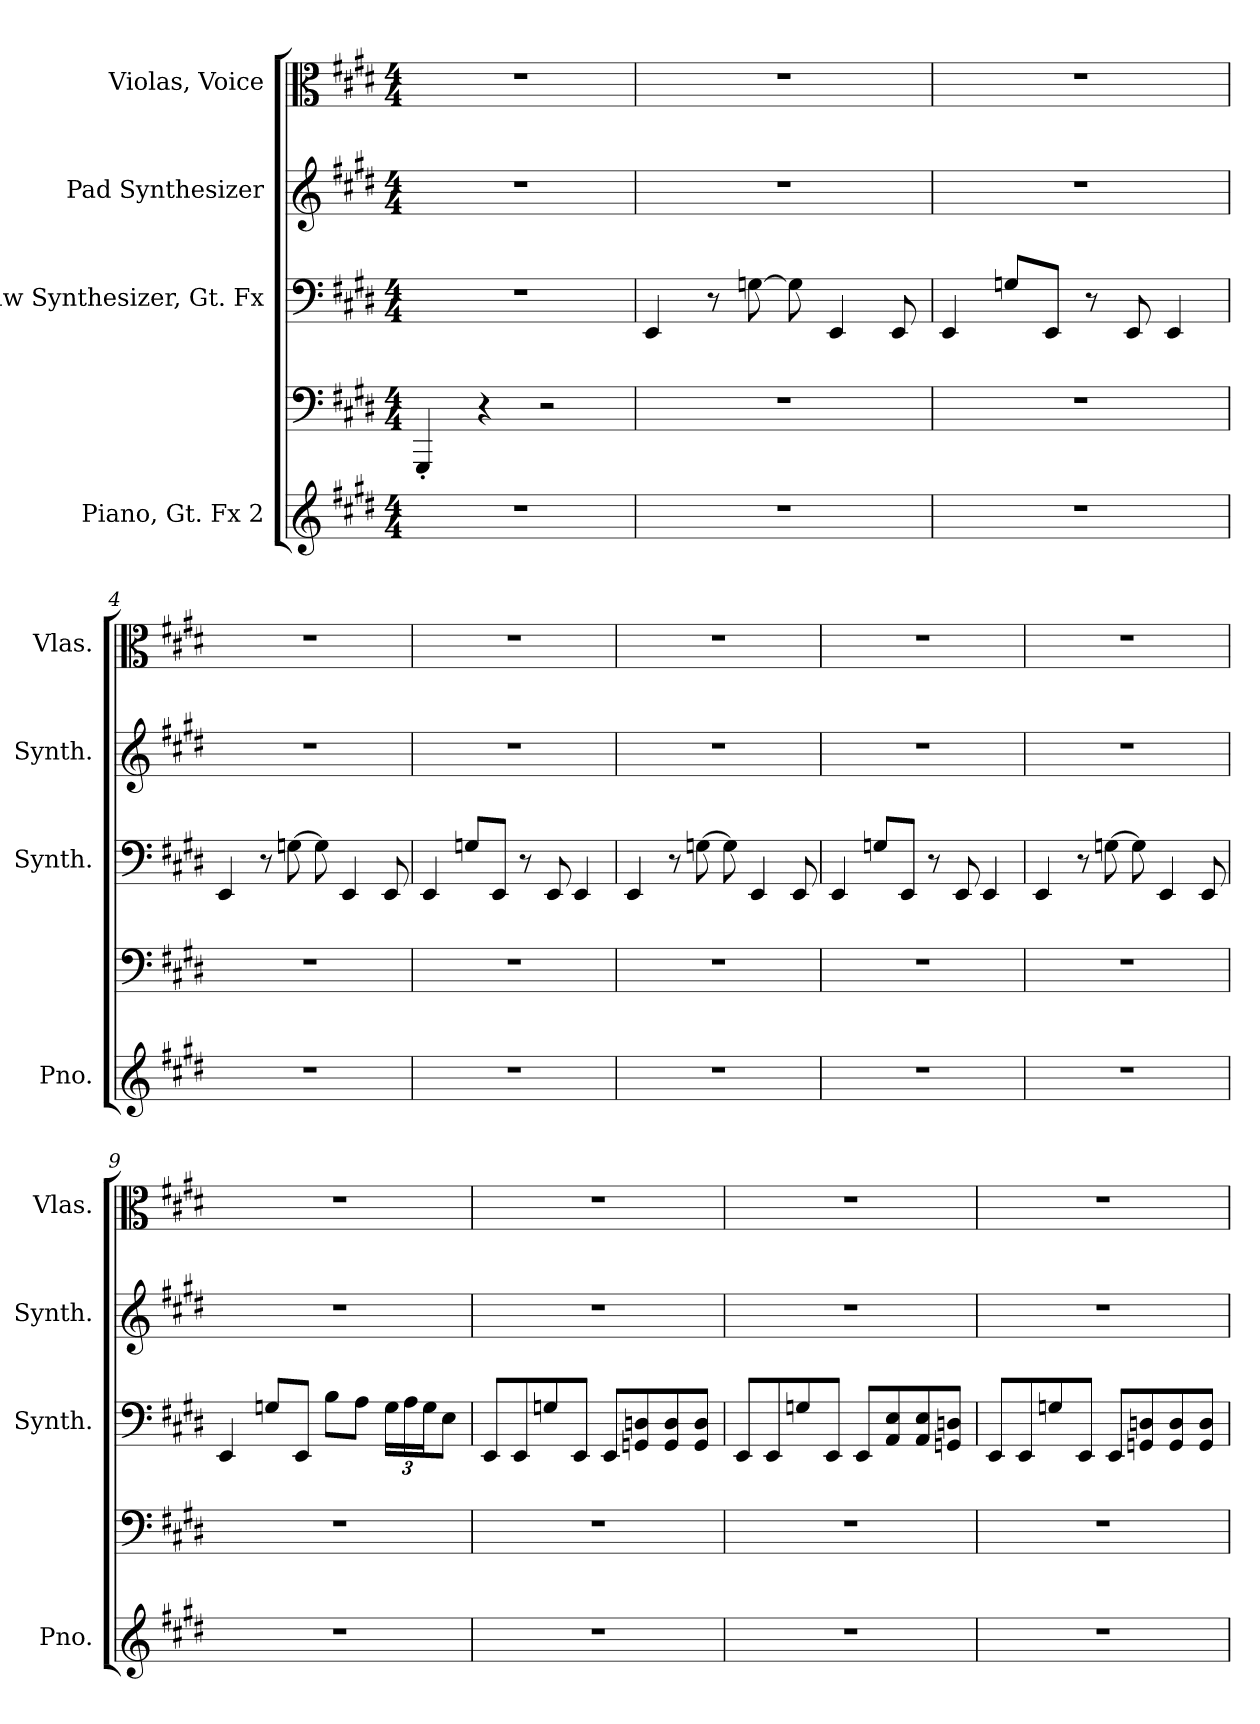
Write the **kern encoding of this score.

**kern	**kern	**kern	**kern	**kern
*part4	*part4	*part3	*part2	*part1
*staff5	*staff4	*staff3	*staff2	*staff1
*I"Piano, Gt. Fx 2	*	*I"Saw Synthesizer, Gt. Fx	*I"Pad Synthesizer	*I"Violas, Voice
*I'Pno.	*	*I'Synth.	*I'Synth.	*I'Vlas.
*clefG2	*clefF4	*clefF4	*clefG2	*clefC3
*k[f#c#g#d#]	*k[f#c#g#d#]	*k[f#c#g#d#]	*k[f#c#g#d#]	*k[f#c#g#d#]
*M4/4	*M4/4	*M4/4	*M4/4	*M4/4
*MM120	*MM120	*MM120	*MM120	*MM120
=1	=1	=1	=1	=1
1r	4GGG#'/	1r	1r	1r
.	4r	.	.	.
.	2r	.	.	.
=2	=2	=2	=2	=2
1r	1r	4EE/	1r	1r
.	.	8r	.	.
.	.	[8Gn\	.	.
.	.	8G\]	.	.
.	.	4EE/	.	.
.	.	8EE/	.	.
=3	=3	=3	=3	=3
1r	1r	4EE/	1r	1r
.	.	8Gn/L	.	.
.	.	8EE/J	.	.
.	.	8r	.	.
.	.	8EE/	.	.
.	.	4EE/	.	.
=4	=4	=4	=4	=4
1r	1r	4EE/	1r	1r
.	.	8r	.	.
.	.	[8Gn\	.	.
.	.	8G\]	.	.
.	.	4EE/	.	.
.	.	8EE/	.	.
!!LO:LB:g=z
=5	=5	=5	=5	=5
1r	1r	4EE/	1r	1r
.	.	8Gn/L	.	.
.	.	8EE/J	.	.
.	.	8r	.	.
.	.	8EE/	.	.
.	.	4EE/	.	.
=6	=6	=6	=6	=6
1r	1r	4EE/	1r	1r
.	.	8r	.	.
.	.	[8Gn\	.	.
.	.	8G\]	.	.
.	.	4EE/	.	.
.	.	8EE/	.	.
=7	=7	=7	=7	=7
1r	1r	4EE/	1r	1r
.	.	8Gn/L	.	.
.	.	8EE/J	.	.
.	.	8r	.	.
.	.	8EE/	.	.
.	.	4EE/	.	.
=8	=8	=8	=8	=8
1r	1r	4EE/	1r	1r
.	.	8r	.	.
.	.	[8Gn\	.	.
.	.	8G\]	.	.
.	.	4EE/	.	.
.	.	8EE/	.	.
!!LO:PB:g=z
=9	=9	=9	=9	=9
1r	1r	4EE/	1r	1r
.	.	8Gn/L	.	.
.	.	8EE/J	.	.
.	.	8B\L	.	.
.	.	8A\J	.	.
*	*	*Xbrackettup	*	*
.	.	24G\LL	.	.
.	.	24A\	.	.
.	.	24G\J	.	.
.	.	8E\J	.	.
=10	=10	=10	=10	=10
1r	1r	8EE/L	1r	1r
.	.	8EE/	.	.
.	.	8Gn/	.	.
.	.	8EE/J	.	.
.	.	8EE/L	.	.
.	.	8GGn/ 8Dn/	.	.
.	.	8GG/ 8D/	.	.
.	.	8GG/ 8D/J	.	.
=11	=11	=11	=11	=11
1r	1r	8EE/L	1r	1r
.	.	8EE/	.	.
.	.	8Gn/	.	.
.	.	8EE/J	.	.
.	.	8EE/L	.	.
.	.	8AA/ 8E/	.	.
.	.	8AA/ 8E/	.	.
.	.	8GGn/ 8Dn/J	.	.
!!LO:LB:g=z
=12	=12	=12	=12	=12
1r	1r	8EE/L	1r	1r
.	.	8EE/	.	.
.	.	8Gn/	.	.
.	.	8EE/J	.	.
.	.	8EE/L	.	.
.	.	8GGn/ 8Dn/	.	.
.	.	8GG/ 8D/	.	.
.	.	8GG/ 8D/J	.	.
=	=	=	=	=
*-	*-	*-	*-	*-
